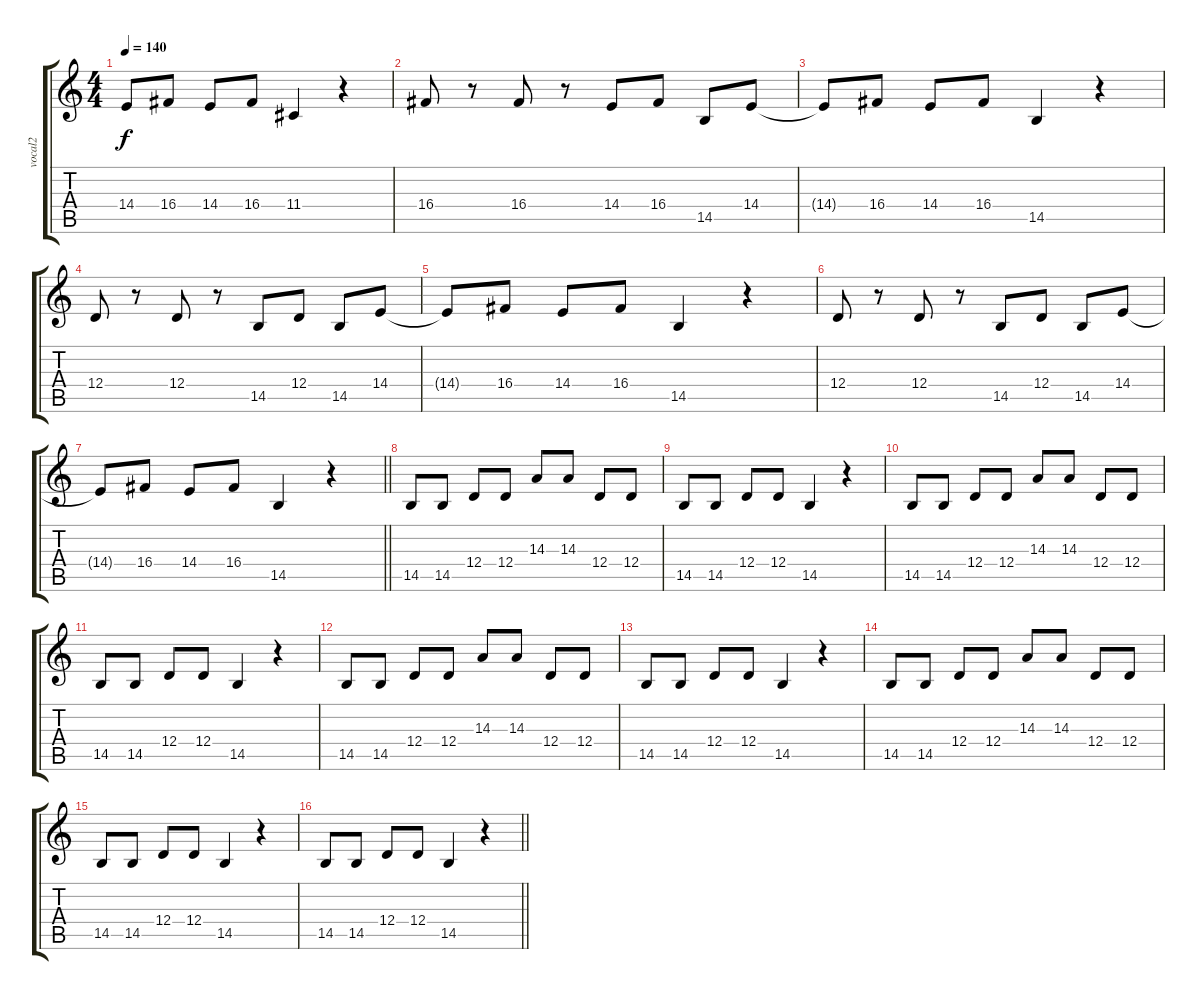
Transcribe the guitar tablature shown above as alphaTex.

\track ("vocal2" "vocal2") {instrument lead6voice}
\staff {score tabs}
\tuning (E4 B3 G3 D3 A2 E2) {hide}
\ts (4 4)
\tempo 140
\clef g2
\ks c
14.4{t}.8{dy f} 16.4.8 14.4.8 16.4.8 11.4.4 r.4 |
16.4.8 r.8 16.4.8 r.8 14.4.8 16.4.8 14.5.8 14.4.8 |
14.4{t}.8 16.4.8 14.4.8 16.4.8 14.5.4 r.4 |
12.4.8 r.8 12.4.8 r.8 14.5.8 12.4.8 14.5.8 14.4.8 |
14.4{t}.8 16.4.8 14.4.8 16.4.8 14.5.4 r.4 |
12.4.8 r.8 12.4.8 r.8 14.5.8 12.4.8 14.5.8 14.4.8 |
\barLineRight lightlight
14.4{t}.8 16.4.8 14.4.8 16.4.8 14.5.4 r.4 |
14.5.8 14.5.8 12.4.8 12.4.8 14.3.8 14.3.8 12.4.8 12.4.8 |
14.5.8 14.5.8 12.4.8 12.4.8 14.5.4 r.4 |
14.5.8 14.5.8 12.4.8 12.4.8 14.3.8 14.3.8 12.4.8 12.4.8 |
14.5.8 14.5.8 12.4.8 12.4.8 14.5.4 r.4 |
14.5.8 14.5.8 12.4.8 12.4.8 14.3.8 14.3.8 12.4.8 12.4.8 |
14.5.8 14.5.8 12.4.8 12.4.8 14.5.4 r.4 |
14.5.8 14.5.8 12.4.8 12.4.8 14.3.8 14.3.8 12.4.8 12.4.8 |
14.5.8 14.5.8 12.4.8 12.4.8 14.5.4 r.4 |
\barLineRight lightlight
14.5.8 14.5.8 12.4.8 12.4.8 14.5.4 r.4
